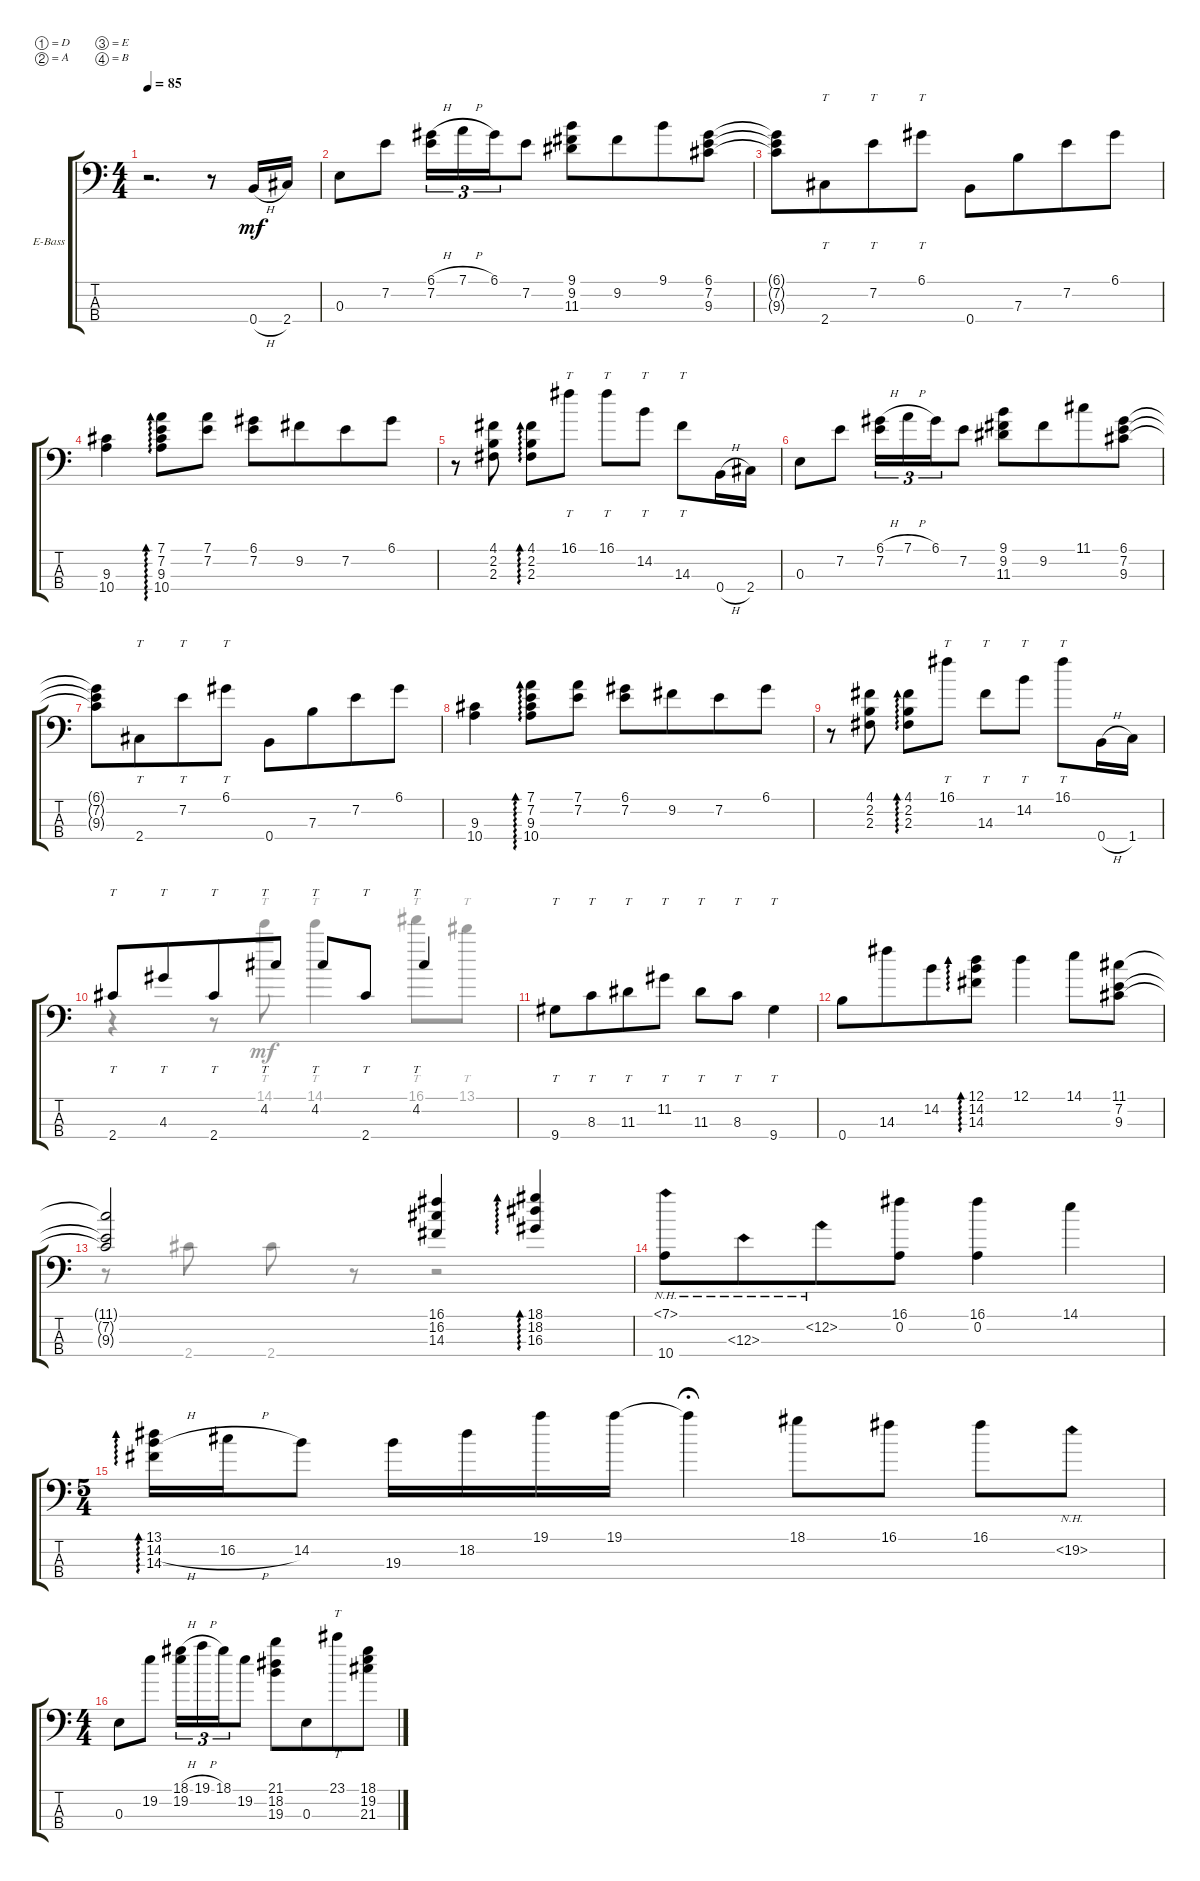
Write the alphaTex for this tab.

\defaultSystemsLayout 4
\bracketExtendMode groupsimilarinstruments
\firstSystemTrackNameOrientation horizontal
\otherSystemsTrackNameOrientation horizontal
\track ("Electric Bass" "E-Bass") {instrument electricbassfinger}
\staff {score tabs}
\tuning (D3 A2 E2 B1)
\voice
\ts (4 4)
\tempo 85
\clef f4
\ks c
r.2{d dy mf instrument electricbassfinger} r.8 0.4{h}.16 2.4.16 |
0.3.8 7.2.8 (7.2 6.1{h}).16{tu (3 2) beam merge} 7.1{h}.16{tu (3 2) beam merge} 6.1.16{tu (3 2) beam merge} 7.2.8 (9.1 9.2 11.3).8 9.2.8{beam merge} 9.1.8 (6.1 7.2 9.3).8 |
(6.1{t} 7.2{t} 9.3{t}).8 2.4.8{tt beam merge} 7.2.8{tt} 6.1.8{tt} 0.4.8 7.3.8{beam merge} 7.2.8 6.1.8 |
(9.3 10.4).4 (7.1 7.2 9.3 10.4).8{ad 118} (7.1 7.2).8 (6.1 7.2).8 9.2.8{beam merge} 7.2.8 6.1.8 |
r.8 (2.3 2.2 4.1).8 (2.3 2.2 4.1).8{ad 0} 16.1.8{tt} 16.1.8{tt} 14.2.8{tt} 14.3.8{tt} 0.4{h}.16 2.4.16 |
0.3.8 7.2.8 (7.2 6.1{h}).16{tu (3 2) beam merge} 7.1{h}.16{tu (3 2) beam merge} 6.1.16{tu (3 2) beam merge} 7.2.8 (9.1 9.2 11.3).8 9.2.8{beam merge} 11.1.8 (6.1 7.2 9.3).8 |
(6.1{t} 7.2{t} 9.3{t}).8 2.4.8{tt beam merge} 7.2.8{tt} 6.1.8{tt} 0.4.8 7.3.8{beam merge} 7.2.8 6.1.8 |
(9.3 10.4).4 (7.1 7.2 9.3 10.4).8{ad 118} (7.1 7.2).8 (6.1 7.2).8 9.2.8{beam merge} 7.2.8 6.1.8 |
r.8 (2.3 2.2 4.1).8 (2.3 2.2 4.1).8{ad 0} 16.1.8{tt} 14.3.8{tt} 14.2.8{tt} 16.1.8{tt} 0.4{h}.16 1.4.16 |
2.4.8{tt ot 8vb} 4.3.8{tt ot 8vb beam merge} 2.4.8{tt ot 8vb} 4.2.8{tt ot 8vb} 4.2.8{tt ot 8vb} 2.4.8{tt ot 8vb} 4.2.4{tt ot 8vb} |
9.4.8{tt} 8.3.8{tt beam merge} 11.3.8{tt} 11.2.8{tt} 11.3.8{tt} 8.3.8{tt} 9.4.4{tt} |
0.4.8{ot 8vb} 14.3.8{ot 8vb beam merge} 14.2.8 (12.1 14.2 14.3).8{ad 0} 12.1.4 14.1.8 (11.1 7.2 9.3).8 |
(7.2{t} 9.3{t} 11.1{t}).2 (16.1 16.2 14.3).4 (18.1 18.2 16.3).4{ad 0} |
(10.4 7.1{nh}).8 12.3{nh}.8{beam merge} 12.2{nh}.8 (16.1 0.2).8 (16.1 0.2).4 14.1.4 |
\ts (5 4)
(13.1 14.2{h} 14.3).16{ad 0} 16.2{h}.16 14.2.8{beam split} 19.3.16 18.2.16 19.1.16 19.1.16 19.1{t}.4{fermata (medium 0.5)} 18.1.8 16.1.8 16.1.8 19.2{nh}.8 |
\ts (4 4)
0.3.8 19.2.8 (19.2 18.1{h}).16{tu (3 2)} 19.1{h}.16{tu (3 2)} 18.1.16{tu (3 2) beam merge} 19.2.8 (21.1 18.2 19.3).8 0.3.8{beam merge} 23.1.8{tt} (18.1 19.2 21.3).8
\voice
\clef f4
\ottava regular
\simile none
\ks c
|
|
|
|
|
|
|
|
|
r.4{ot 8vb} r.8{ot 8vb} 14.1.8{tt ot 8vb} 14.1.4{tt ot 8vb} 16.1.8{tt ot 8vb} 13.1.8{tt ot 8vb} |
|
|
r.8 2.4.8{ot 8vb} 2.4.8{ot 8vb} r.8 r.2 |
|
|
